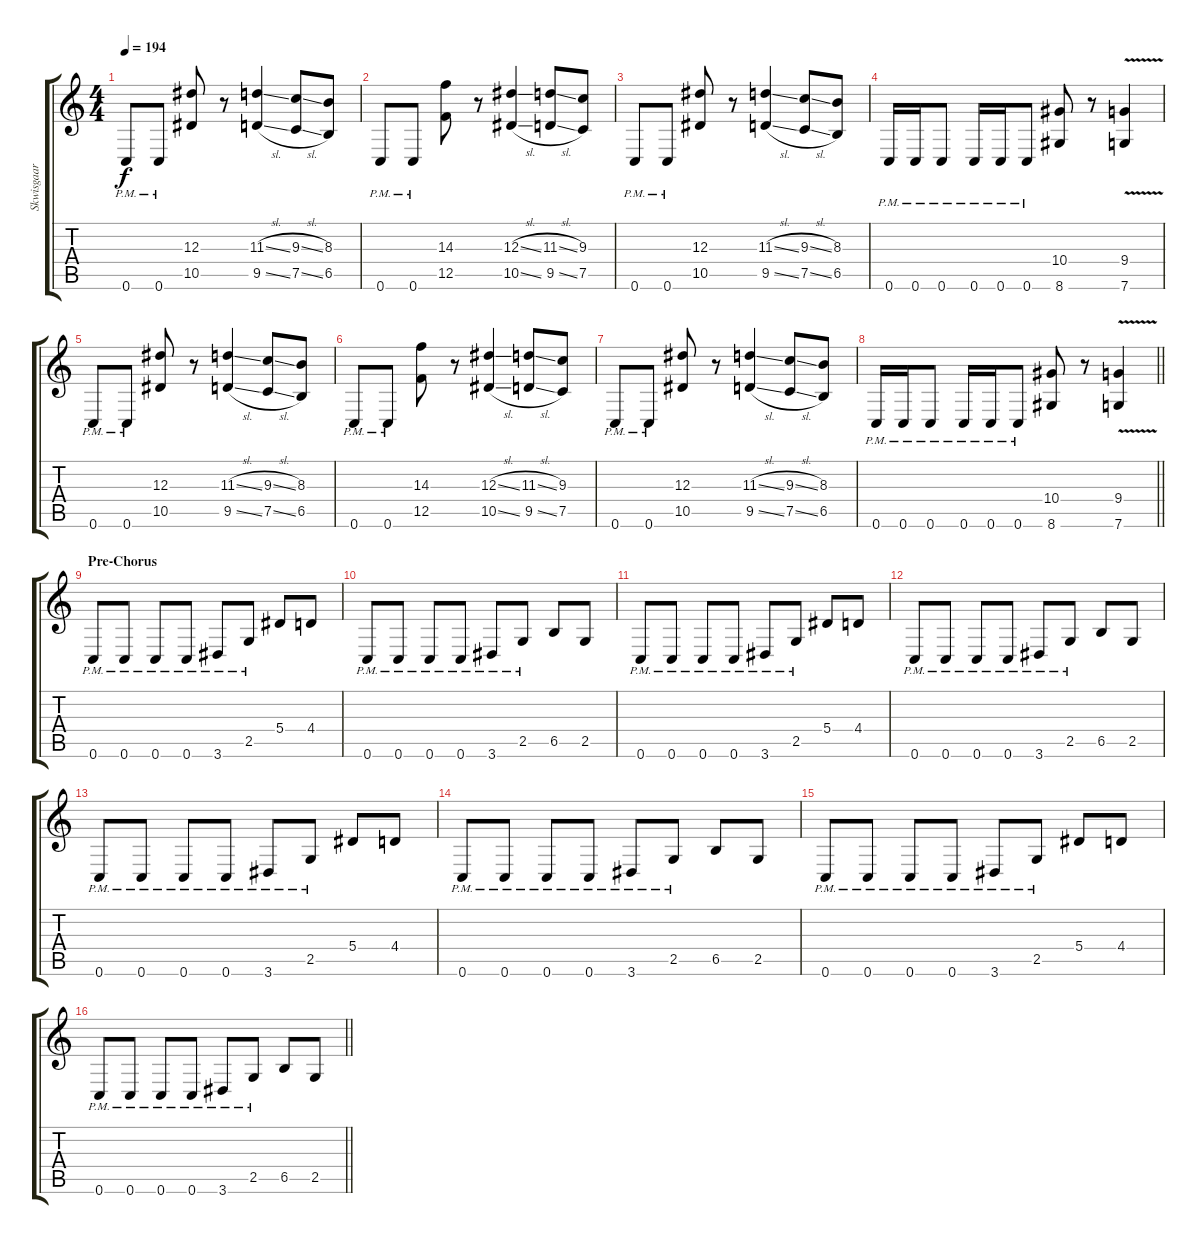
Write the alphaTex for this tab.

\track ("Skwisgaar Skwigelf (Lead Guitar 1)" "Skwisgaar ") {instrument distortionguitar}
\staff {score tabs}
\tuning (C4 G3 Eb3 Bb2 F2 C2) {hide}
\ts (4 4)
\tempo 194
\clef g2
\ks c
0.6{pm}.8{dy f} 0.6{pm}.8 (12.3 10.5).8 r.8 (11.3{sl} 9.5{sl}).4 (9.3{sl} 7.5{sl}).8 (8.3 6.5).8 |
0.6{pm}.8 0.6{pm}.8 (14.3 12.5).8 r.8 (12.3{sl} 10.5{sl}).4 (11.3{sl} 9.5{sl}).8 (9.3 7.5).8 |
0.6{pm}.8 0.6{pm}.8 (12.3 10.5).8 r.8 (11.3{sl} 9.5{sl}).4 (9.3{sl} 7.5{sl}).8 (8.3 6.5).8 |
0.6{pm}.16 0.6{pm}.16 0.6{pm}.8 0.6{pm}.16 0.6{pm}.16 0.6{pm}.8 (10.4 8.6).8 r.8 (9.4{v} 7.6{v}).4 |
0.6{pm}.8 0.6{pm}.8 (12.3 10.5).8 r.8 (11.3{sl} 9.5{sl}).4 (9.3{sl} 7.5{sl}).8 (8.3 6.5).8 |
0.6{pm}.8 0.6{pm}.8 (14.3 12.5).8 r.8 (12.3{sl} 10.5{sl}).4 (11.3{sl} 9.5{sl}).8 (9.3 7.5).8 |
0.6{pm}.8 0.6{pm}.8 (12.3 10.5).8 r.8 (11.3{sl} 9.5{sl}).4 (9.3{sl} 7.5{sl}).8 (8.3 6.5).8 |
\barLineRight lightlight
0.6{pm}.16 0.6{pm}.16 0.6{pm}.8 0.6{pm}.16 0.6{pm}.16 0.6{pm}.8 (10.4 8.6).8 r.8 (9.4{v} 7.6{v}).4 |
\section ("" "Pre-Chorus")
0.6{pm}.8 0.6{pm}.8 0.6{pm}.8 0.6{pm}.8 3.6{pm}.8 2.5{pm}.8 5.4.8 4.4.8 |
0.6{pm}.8 0.6{pm}.8 0.6{pm}.8 0.6{pm}.8 3.6{pm}.8 2.5{pm}.8 6.5.8 2.5.8 |
0.6{pm}.8 0.6{pm}.8 0.6{pm}.8 0.6{pm}.8 3.6{pm}.8 2.5{pm}.8 5.4.8 4.4.8 |
0.6{pm}.8 0.6{pm}.8 0.6{pm}.8 0.6{pm}.8 3.6{pm}.8 2.5{pm}.8 6.5.8 2.5.8 |
0.6{pm}.8 0.6{pm}.8 0.6{pm}.8 0.6{pm}.8 3.6{pm}.8 2.5{pm}.8 5.4.8 4.4.8 |
0.6{pm}.8 0.6{pm}.8 0.6{pm}.8 0.6{pm}.8 3.6{pm}.8 2.5{pm}.8 6.5.8 2.5.8 |
0.6{pm}.8 0.6{pm}.8 0.6{pm}.8 0.6{pm}.8 3.6{pm}.8 2.5{pm}.8 5.4.8 4.4.8 |
\barLineRight lightlight
0.6{pm}.8 0.6{pm}.8 0.6{pm}.8 0.6{pm}.8 3.6{pm}.8 2.5{pm}.8 6.5.8 2.5.8
